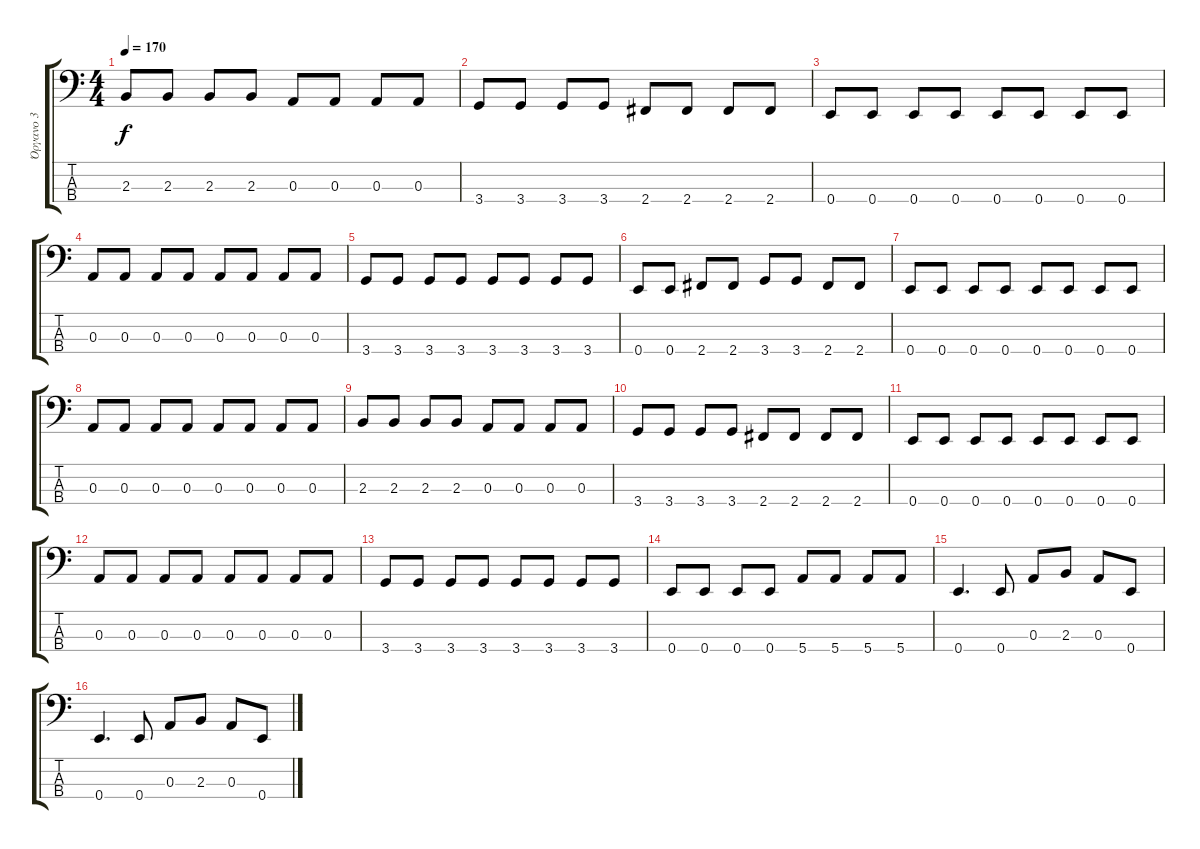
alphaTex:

\track ("Όργανο 3" "Όργανο 3") {instrument electricbassfinger}
\staff {score tabs}
\tuning (G2 D2 A1 E1) {hide}
\ts (4 4)
\tempo 170
\clef f4
\ks c
2.3.8{dy f} 2.3.8 2.3.8 2.3.8 0.3.8 0.3.8 0.3.8 0.3.8 |
3.4.8 3.4.8 3.4.8 3.4.8 2.4.8 2.4.8 2.4.8 2.4.8 |
0.4.8 0.4.8 0.4.8 0.4.8 0.4.8 0.4.8 0.4.8 0.4.8 |
0.3.8 0.3.8 0.3.8 0.3.8 0.3.8 0.3.8 0.3.8 0.3.8 |
3.4.8 3.4.8 3.4.8 3.4.8 3.4.8 3.4.8 3.4.8 3.4.8 |
0.4.8 0.4.8 2.4.8 2.4.8 3.4.8 3.4.8 2.4.8 2.4.8 |
0.4.8 0.4.8 0.4.8 0.4.8 0.4.8 0.4.8 0.4.8 0.4.8 |
0.3.8 0.3.8 0.3.8 0.3.8 0.3.8 0.3.8 0.3.8 0.3.8 |
2.3.8 2.3.8 2.3.8 2.3.8 0.3.8 0.3.8 0.3.8 0.3.8 |
3.4.8 3.4.8 3.4.8 3.4.8 2.4.8 2.4.8 2.4.8 2.4.8 |
0.4.8 0.4.8 0.4.8 0.4.8 0.4.8 0.4.8 0.4.8 0.4.8 |
0.3.8 0.3.8 0.3.8 0.3.8 0.3.8 0.3.8 0.3.8 0.3.8 |
3.4.8 3.4.8 3.4.8 3.4.8 3.4.8 3.4.8 3.4.8 3.4.8 |
0.4.8 0.4.8 0.4.8 0.4.8 5.4.8 5.4.8 5.4.8 5.4.8 |
0.4.4{d} 0.4.8 0.3.8 2.3.8 0.3.8 0.4.8 |
0.4.4{d} 0.4.8 0.3.8 2.3.8 0.3.8 0.4.8
